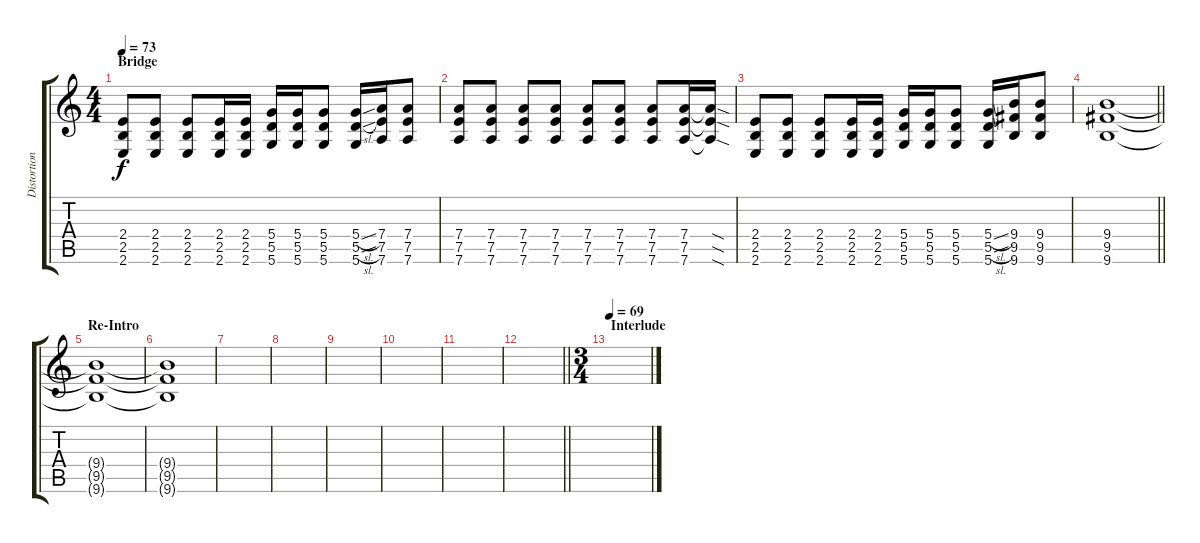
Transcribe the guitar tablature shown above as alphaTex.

\track ("Distortion R" "Distortion") {instrument distortionguitar}
\staff {score tabs}
\tuning (E4 B3 G3 D3 A2 D2) {hide}
\ts (4 4)
\section ("" "Bridge")
\tempo 73
\clef g2
\ks c
(2.4 2.5 2.6).8{dy f} (2.4 2.5 2.6).8 (2.4 2.5 2.6).8 (2.4 2.5 2.6).16 (2.4 2.5 2.6).16 (5.4 5.5 5.6).16 (5.4 5.5 5.6).16 (5.4 5.5 5.6).8 (5.4{sl} 5.5{sl} 5.6).16 (7.4 7.5 7.6).16 (7.4 7.5 7.6).8 |
(7.4 7.5 7.6).8 (7.4 7.5 7.6).8 (7.4 7.5 7.6).8 (7.4 7.5 7.6).8 (7.4 7.5 7.6).8 (7.4 7.5 7.6).8 (7.4 7.5 7.6).8 (7.4 7.5 7.6).16 (7.4{sod t} 7.5{sod t} 7.6{sod t}).16 |
(2.4 2.5 2.6).8 (2.4 2.5 2.6).8 (2.4 2.5 2.6).8 (2.4 2.5 2.6).16 (2.4 2.5 2.6).16 (5.4 5.5 5.6).16 (5.4 5.5 5.6).16 (5.4 5.5 5.6).8 (5.4{sl} 5.5{sl} 5.6).16 (9.4 9.5 9.6).16 (9.4 9.5 9.6).8 |
\barLineRight lightlight
(9.4 9.5 9.6).1{volume 0} |
\section ("" "Re-Intro")
(9.4{t} 9.5{t} 9.6{t}).1 |
(9.4{t} 9.5{t} 9.6{t}).1 |
|
|
|
|
|
\barLineRight lightlight
|
\ts (3 4)
\section ("" "Interlude")
\tempo 69
